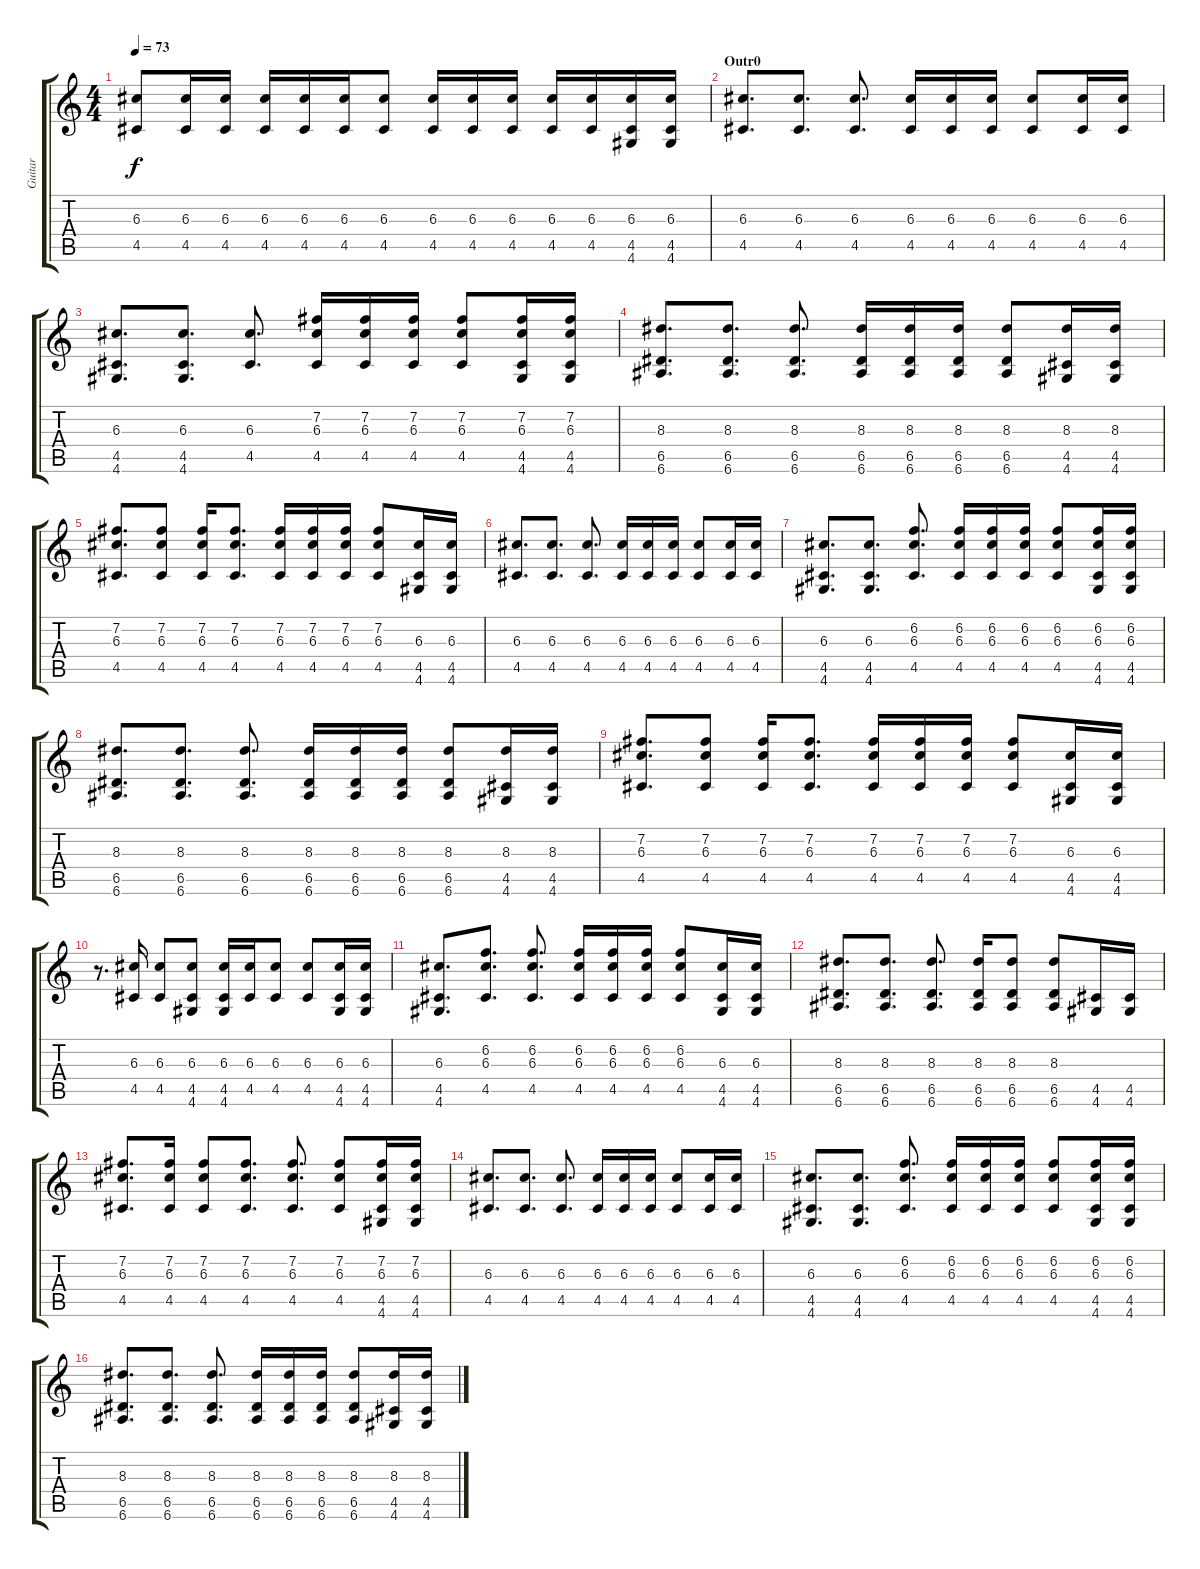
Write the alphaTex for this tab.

\track ("Guitar" "Guitar") {instrument acousticguitarsteel}
\staff {score tabs}
\tuning (E4 B3 G3 D3 A2 E2) {hide}
\ts (4 4)
\tempo 73
\clef g2
\ks c
(6.3 4.5).8{dy f} (6.3 4.5).16 (6.3 4.5).16 (6.3 4.5).16 (6.3 4.5).16 (6.3 4.5).16 (6.3 4.5).8 (6.3 4.5).16 (6.3 4.5).16 (6.3 4.5).16 (6.3 4.5).16 (6.3 4.5).16 (6.3 4.5 4.6).16 (6.3 4.5 4.6).16 |
\section ("" "Outr0")
(6.3 4.5).8{d} (6.3 4.5).8{d} (6.3 4.5).8{d} (6.3 4.5).16 (6.3 4.5).16 (6.3 4.5).16 (6.3 4.5).8 (6.3 4.5).16 (6.3 4.5).16 |
(6.3 4.5 4.6).8{d} (6.3 4.5 4.6).8{d} (6.3 4.5).8{d} (7.2 6.3 4.5).16 (7.2 6.3 4.5).16 (7.2 6.3 4.5).16 (7.2 6.3 4.5).8 (7.2 6.3 4.5 4.6).16 (7.2 6.3 4.5 4.6).16 |
(8.3 6.5 6.6).8{d} (8.3 6.5 6.6).8{d} (8.3 6.5 6.6).8{d} (8.3 6.5 6.6).16 (8.3 6.5 6.6).16 (8.3 6.5 6.6).16 (8.3 6.5 6.6).8 (8.3 4.5 4.6).16 (8.3 4.5 4.6).16 |
(7.2 6.3 4.5).8{d} (7.2 6.3 4.5).8 (7.2 6.3 4.5).16 (7.2 6.3 4.5).8{d} (7.2 6.3 4.5).16 (7.2 6.3 4.5).16 (7.2 6.3 4.5).16 (7.2 6.3 4.5).8 (6.3 4.5 4.6).16 (6.3 4.5 4.6).16 |
(6.3 4.5).8{d} (6.3 4.5).8{d} (6.3 4.5).8{d} (6.3 4.5).16 (6.3 4.5).16 (6.3 4.5).16 (6.3 4.5).8 (6.3 4.5).16 (6.3 4.5).16 |
(6.3 4.5 4.6).8{d} (6.3 4.5 4.6).8{d} (6.2 6.3 4.5).8{d} (6.2 6.3 4.5).16 (6.2 6.3 4.5).16 (6.2 6.3 4.5).16 (6.2 6.3 4.5).8 (6.2 6.3 4.5 4.6).16 (6.2 6.3 4.5 4.6).16 |
(8.3 6.5 6.6).8{d} (8.3 6.5 6.6).8{d} (8.3 6.5 6.6).8{d} (8.3 6.5 6.6).16 (8.3 6.5 6.6).16 (8.3 6.5 6.6).16 (8.3 6.5 6.6).8 (8.3 4.5 4.6).16 (8.3 4.5 4.6).16 |
(7.2 6.3 4.5).8{d} (7.2 6.3 4.5).8 (7.2 6.3 4.5).16 (7.2 6.3 4.5).8{d} (7.2 6.3 4.5).16 (7.2 6.3 4.5).16 (7.2 6.3 4.5).16 (7.2 6.3 4.5).8 (6.3 4.5 4.6).16 (6.3 4.5 4.6).16 |
r.8{d} (6.3 4.5).16 (6.3 4.5).8 (6.3 4.5 4.6).8 (6.3 4.5 4.6).16 (6.3 4.5).16 (6.3 4.5).8 (6.3 4.5).8 (6.3 4.5 4.6).16 (6.3 4.5 4.6).16 |
(6.3 4.5 4.6).8{d} (6.2 6.3 4.5).8{d} (6.2 6.3 4.5).8{d} (6.2 6.3 4.5).16 (6.2 6.3 4.5).16 (6.2 6.3 4.5).16 (6.2 6.3 4.5).8 (6.3 4.5 4.6).16 (6.3 4.5 4.6).16 |
(8.3 6.5 6.6).8{d} (8.3 6.5 6.6).8{d} (8.3 6.5 6.6).8{d} (8.3 6.5 6.6).16 (8.3 6.5 6.6).8 (8.3 6.5 6.6).8 (4.5 4.6).16 (4.5 4.6).16 |
(7.2 6.3 4.5).8{d} (7.2 6.3 4.5).16 (7.2 6.3 4.5).8 (7.2 6.3 4.5).8{d} (7.2 6.3 4.5).8{d} (7.2 6.3 4.5).8 (7.2 6.3 4.5 4.6).16 (7.2 6.3 4.5 4.6).16 |
(6.3 4.5).8{d} (6.3 4.5).8{d} (6.3 4.5).8{d} (6.3 4.5).16 (6.3 4.5).16 (6.3 4.5).16 (6.3 4.5).8 (6.3 4.5).16 (6.3 4.5).16 |
(6.3 4.5 4.6).8{d} (6.3 4.5 4.6).8{d} (6.2 6.3 4.5).8{d} (6.2 6.3 4.5).16 (6.2 6.3 4.5).16 (6.2 6.3 4.5).16 (6.2 6.3 4.5).8 (6.2 6.3 4.5 4.6).16 (6.2 6.3 4.5 4.6).16 |
(8.3 6.5 6.6).8{d} (8.3 6.5 6.6).8{d} (8.3 6.5 6.6).8{d} (8.3 6.5 6.6).16 (8.3 6.5 6.6).16 (8.3 6.5 6.6).16 (8.3 6.5 6.6).8 (8.3 4.5 4.6).16 (8.3 4.5 4.6).16
